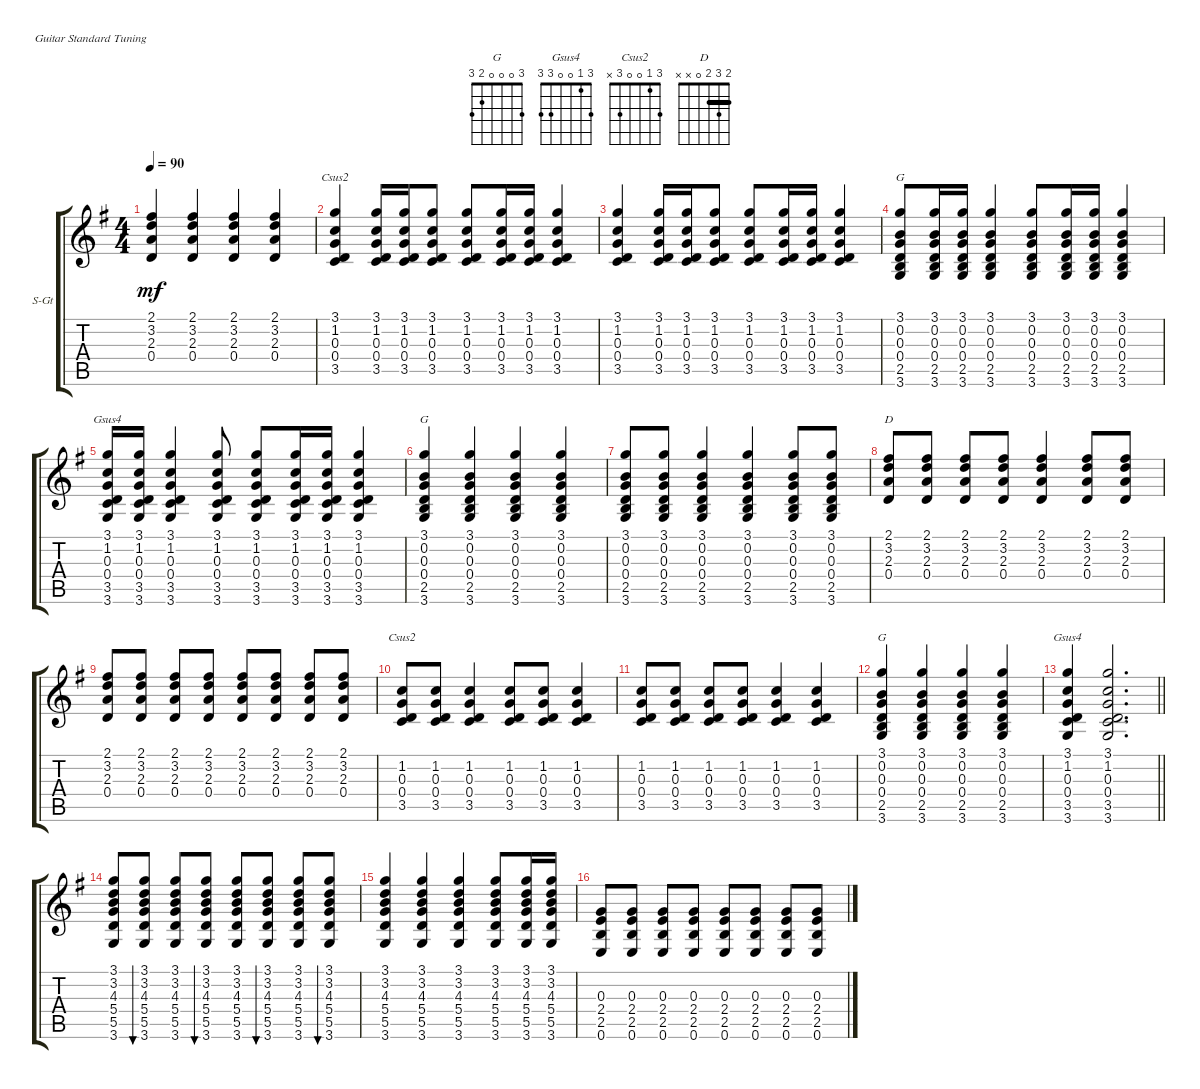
\defaultSystemsLayout 4
\bracketExtendMode groupsimilarinstruments
\firstSystemTrackNameOrientation horizontal
\otherSystemsTrackNameOrientation horizontal
\track ("Steel Guitar" "S-Gt") {instrument acousticguitarsteel}
\staff {score tabs}
\tuning (E4 B3 G3 D3 A2 E2)
\chord ("G" 3 0 0 0 2 3)
\chord ("Gsus4" 3 1 0 0 3 3)
\chord ("Csus2" x 1 0 0 3 x)
\chord ("D" 2 3 2 0 x x) {barre 2}
\chord ("Csus2" 3 1 0 0 3 x)
\ts (4 4)
\tempo 90
\clef g2
\scale
0.333333
\ks g
(0.4 2.3 3.2 2.1).4{dy mf} (0.4 2.3 3.2 2.1).4 (0.4 2.3 3.2 2.1).4 (0.4 2.3 3.2 2.1).4 |
\scale
0.333333 (3.5 0.4 0.3 1.2 3.1).4{ch "Csus2"} (3.5 0.4 0.3 1.2 3.1).16 (3.5 0.4 0.3 1.2 3.1).16 (3.5 0.4 0.3 1.2 3.1).8 (3.5 0.4 0.3 1.2 3.1).8 (3.5 0.4 0.3 1.2 3.1).16 (3.5 0.4 0.3 1.2 3.1).16 (3.5 0.4 0.3 1.2 3.1).4 |
\scale
0.333333 (3.5 0.4 0.3 1.2 3.1).4 (3.5 0.4 0.3 1.2 3.1).16 (3.5 0.4 0.3 1.2 3.1).16 (3.5 0.4 0.3 1.2 3.1).8 (3.5 0.4 0.3 1.2 3.1).8 (3.5 0.4 0.3 1.2 3.1).16 (3.5 0.4 0.3 1.2 3.1).16 (3.5 0.4 0.3 1.2 3.1).4 |
\scale
0.333333 (3.6 2.5 0.4 0.3 0.2 3.1).8{ch "G"} (3.6 2.5 0.4 0.3 0.2 3.1).16 (3.6 2.5 0.4 0.3 0.2 3.1).16 (3.6 2.5 0.4 0.3 0.2 3.1).4 (3.6 2.5 0.4 0.3 0.2 3.1).8 (3.6 2.5 0.4 0.3 0.2 3.1).16 (3.6 2.5 0.4 0.3 0.2 3.1).16 (3.6 2.5 0.4 0.3 0.2 3.1).4 |
\scale
0.333333 (3.6 3.5 0.4 0.3 1.2 3.1).16{ch "Gsus4"} (3.6 3.5 0.4 0.3 1.2 3.1).16 (3.6 3.5 0.4 0.3 1.2 3.1).4 (3.6 3.5 0.4 0.3 1.2 3.1).8 (3.6 3.5 0.4 0.3 1.2 3.1).8 (3.6 3.5 0.4 0.3 1.2 3.1).16 (3.6 3.5 0.4 0.3 1.2 3.1).16 (3.6 3.5 0.4 0.3 1.2 3.1).4 |
\scale
0.333333 (3.6 2.5 0.4 0.3 0.2 3.1).4{ch "G"} (3.6 2.5 0.4 0.3 0.2 3.1).4 (3.6 2.5 0.4 0.3 0.2 3.1).4 (3.6 2.5 0.4 0.3 0.2 3.1).4 |
\scale
0.333333 (3.6 2.5 0.4 0.3 0.2 3.1).8 (3.6 2.5 0.4 0.3 0.2 3.1).8 (3.6 2.5 0.4 0.3 0.2 3.1).4 (3.6 2.5 0.4 0.3 0.2 3.1).4 (3.6 2.5 0.4 0.3 0.2 3.1).8 (3.6 2.5 0.4 0.3 0.2 3.1).8 |
\scale
0.333333 (0.4 2.3 3.2 2.1).8{ch "D"} (0.4 2.3 3.2 2.1).8 (0.4 2.3 3.2 2.1).8 (0.4 2.3 3.2 2.1).8 (0.4 2.3 3.2 2.1).4 (0.4 2.3 3.2 2.1).8 (0.4 2.3 3.2 2.1).8 |
\scale
0.333333 (0.4 2.3 3.2 2.1).8 (0.4 2.3 3.2 2.1).8 (0.4 2.3 3.2 2.1).8 (0.4 2.3 3.2 2.1).8 (0.4 2.3 3.2 2.1).8 (0.4 2.3 3.2 2.1).8 (0.4 2.3 3.2 2.1).8 (0.4 2.3 3.2 2.1).8 |
\scale
0.333333 (3.5 0.4 0.3 1.2).8{ch "Csus2"} (3.5 0.4 0.3 1.2).8 (3.5 0.4 0.3 1.2).4 (3.5 0.4 0.3 1.2).8 (3.5 0.4 0.3 1.2).8 (3.5 0.4 0.3 1.2).4 |
\scale
0.333333 (3.5 0.4 0.3 1.2).8 (3.5 0.4 0.3 1.2).8 (3.5 0.4 0.3 1.2).8 (3.5 0.4 0.3 1.2).8 (3.5 0.4 0.3 1.2).4 (3.5 0.4 0.3 1.2).4 |
\scale
0.333333 (3.6 2.5 0.4 0.3 0.2 3.1).4{ch "G"} (3.6 2.5 0.4 0.3 0.2 3.1).4 (3.6 2.5 0.4 0.3 0.2 3.1).4 (3.6 2.5 0.4 0.3 0.2 3.1).4 |
\scale
0.333333
\barLineRight lightlight
(3.6 3.5 0.4 0.3 1.2 3.1).4{ch "Gsus4"} (3.6 3.5 0.4 0.3 1.2 3.1).2{d} |
\scale
0.333333 (3.6 5.5 5.4 4.3 3.2 3.1).8 (3.6 5.5 5.4 4.3 3.2 3.1).8{bu 60} (3.6 5.5 5.4 4.3 3.2 3.1).8 (3.6 5.5 5.4 4.3 3.2 3.1).8{bu 60} (3.6 5.5 5.4 4.3 3.2 3.1).8 (3.6 5.5 5.4 4.3 3.2 3.1).8{bu 60} (3.6 5.5 5.4 4.3 3.2 3.1).8 (3.6 5.5 5.4 4.3 3.2 3.1).8{bu 60} |
\scale
0.333333 (3.6 5.5 5.4 4.3 3.2 3.1).4 (3.6 5.5 5.4 4.3 3.2 3.1).4 (3.6 5.5 5.4 4.3 3.2 3.1).4 (3.6 5.5 5.4 4.3 3.2 3.1).8 (3.6 5.5 5.4 4.3 3.2 3.1).16 (3.6 5.5 5.4 4.3 3.2 3.1).16 |
\scale
0.333333 (0.6 2.5 2.4 0.3).8 (0.6 2.5 2.4 0.3).8 (0.6 2.5 2.4 0.3).8 (0.6 2.5 2.4 0.3).8 (0.6 2.5 2.4 0.3).8 (0.6 2.5 2.4 0.3).8 (0.6 2.5 2.4 0.3).8 (0.6 2.5 2.4 0.3).8
